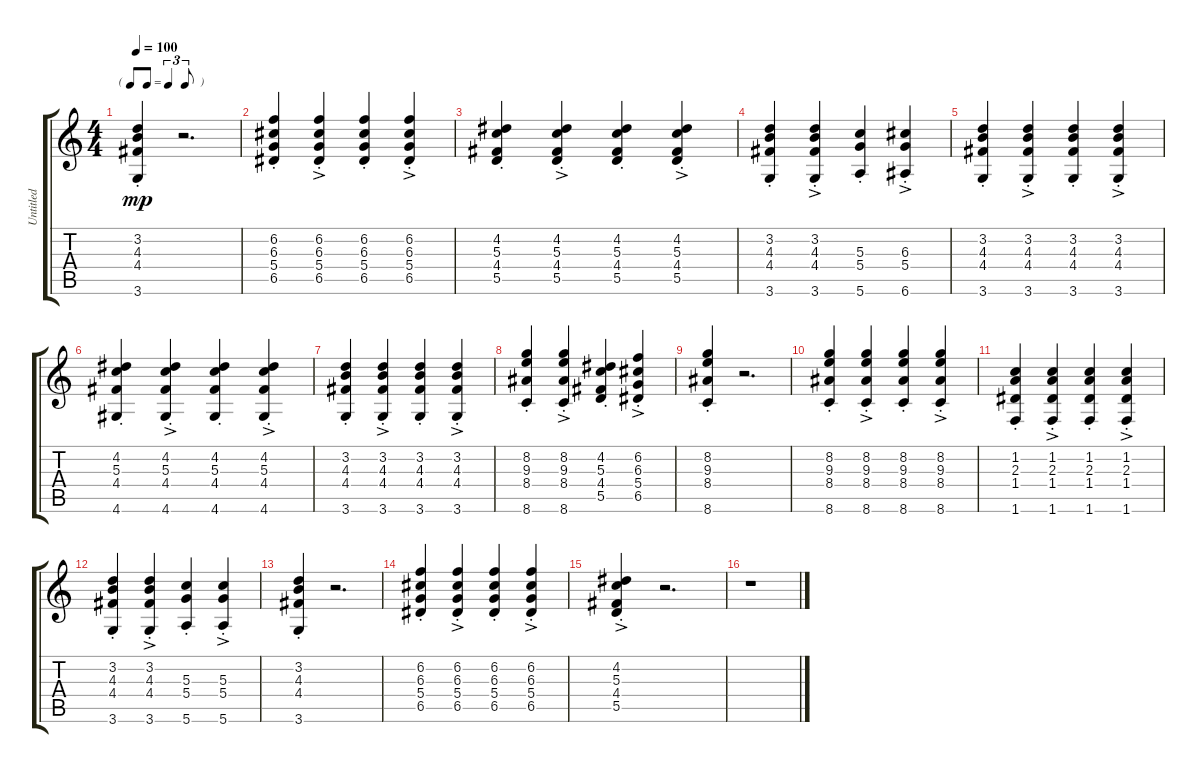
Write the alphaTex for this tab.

\track ("Untitled" "Untitled") {instrument acousticguitarnylon}
\staff {score tabs}
\tuning (E4 B3 G3 D3 A2 E2) {hide}
\ts (4 4)
\tf triplet8th
\tempo 100
\clef g2
\ks c
(3.2{st} 4.3{st} 4.4{st} 3.6{st}).4{dy mp} r.2{d} |
(6.2{st} 6.3{st} 5.4{st} 6.5{st}).4 (6.2{ac st} 6.3{ac st} 5.4{ac st} 6.5{ac st}).4 (6.2{st} 6.3{st} 5.4{st} 6.5{st}).4 (6.2{ac st} 6.3{ac st} 5.4{ac st} 6.5{ac st}).4 |
(4.2{st} 5.3{st} 4.4{st} 5.5{st}).4 (4.2{ac st} 5.3{ac st} 4.4{ac st} 5.5{ac st}).4 (4.2{st} 5.3{st} 4.4{st} 5.5{st}).4 (4.2{ac st} 5.3{ac st} 4.4{ac st} 5.5{ac st}).4 |
(3.2{st} 4.3{st} 4.4{st} 3.6{st}).4 (3.2{ac st} 4.3{ac st} 4.4{ac st} 3.6{ac st}).4 (5.3{st} 5.4{st} 5.6{st}).4 (6.3{ac st} 5.4{ac st} 6.6{ac st}).4 |
(3.2{st} 4.3{st} 4.4{st} 3.6{st}).4 (3.2{ac st} 4.3{ac st} 4.4{ac st} 3.6{ac st}).4 (3.2{st} 4.3{st} 4.4{st} 3.6{st}).4 (3.2{ac st} 4.3{ac st} 4.4{ac st} 3.6{ac st}).4 |
(4.2{st} 5.3{st} 4.4{st} 4.6{st}).4 (4.2{ac st} 5.3{ac st} 4.4{ac st} 4.6{ac st}).4 (4.2{st} 5.3{st} 4.4{st} 4.6{st}).4 (4.2{ac st} 5.3{ac st} 4.4{ac st} 4.6{ac st}).4 |
(3.2{st} 4.3{st} 4.4{st} 3.6{st}).4 (3.2{ac st} 4.3{ac st} 4.4{ac st} 3.6{ac st}).4 (3.2{st} 4.3{st} 4.4{st} 3.6{st}).4 (3.2{ac st} 4.3{ac st} 4.4{ac st} 3.6{ac st}).4 |
(8.2{st} 9.3{st} 8.4{st} 8.6{st}).4 (8.2{ac st} 9.3{ac st} 8.4{ac st} 8.6{ac st}).4 (4.2{st} 5.3{st} 4.4{st} 5.5{st}).4 (6.2{ac st} 6.3{ac st} 5.4{ac st} 6.5{ac st}).4 |
(8.2{st} 9.3{st} 8.4{st} 8.6{st}).4 r.2{d} |
(8.2{st} 9.3{st} 8.4{st} 8.6{st}).4 (8.2{ac st} 9.3{ac st} 8.4{ac st} 8.6{ac st}).4 (8.2{st} 9.3{st} 8.4{st} 8.6{st}).4 (8.2{ac st} 9.3{ac st} 8.4{ac st} 8.6{ac st}).4 |
(1.2{st} 2.3{st} 1.4{st} 1.6{st}).4 (1.2{ac st} 2.3{ac st} 1.4{ac st} 1.6{ac st}).4 (1.2{st} 2.3{st} 1.4{st} 1.6{st}).4 (1.2{ac st} 2.3{ac st} 1.4{ac st} 1.6{ac st}).4 |
(3.2{st} 4.3{st} 4.4{st} 3.6{st}).4 (3.2{ac st} 4.3{ac st} 4.4{ac st} 3.6{ac st}).4 (5.3{st} 5.4{st} 5.6{st}).4 (5.3{ac st} 5.4{ac st} 5.6{ac st}).4 |
(3.2{st} 4.3{st} 4.4{st} 3.6{st}).4 r.2{d} |
(6.2{st} 6.3{st} 5.4{st} 6.5{st}).4 (6.2{ac st} 6.3{ac st} 5.4{ac st} 6.5{ac st}).4 (6.2{st} 6.3{st} 5.4{st} 6.5{st}).4 (6.2{ac st} 6.3{ac st} 5.4{ac st} 6.5{ac st}).4 |
(4.2{ac st} 5.3{ac st} 4.4{ac st} 5.5{ac st}).4 r.2{d} |
r.1
